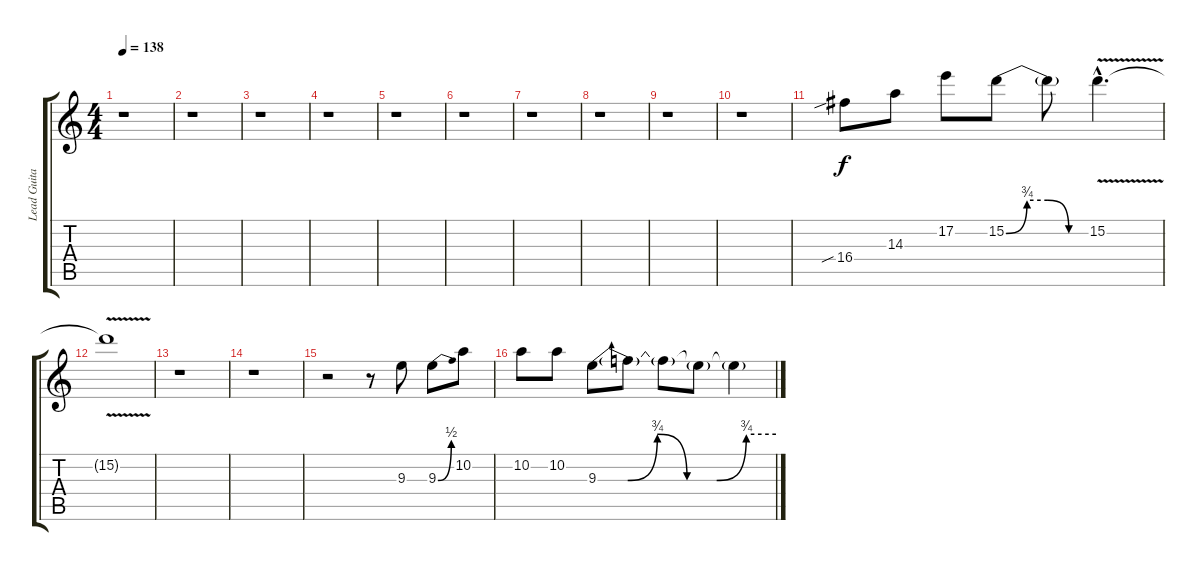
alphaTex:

\track ("Lead Guitar" "Lead Guita") {instrument overdrivenguitar}
\staff {score tabs}
\tuning (E4 B3 G3 D3 A2 E2) {hide}
\ts (4 4)
\tempo 138
\clef g2
\ks c
r.1{dy f} |
r.1 |
r.1 |
r.1 |
r.1 |
r.1 |
r.1 |
r.1 |
r.1 |
r.1 |
16.4{sib}.8 14.3.8 17.2.8 15.2{be (custom 0 0 15 3 30 3 45 0 60 0)}.8 15.2{t}.8 15.2{v hac}.4{d} |
15.2{t}.1 |
r.1 |
r.1 |
r.2 r.8 9.3.8 9.3{be (bend 0 0 60 2)}.8 10.2.8 |
10.2.8 10.2.8 9.3{be (custom 0 0 10 0 20 3 30 0 40 0 50 3 60 3)}.8 9.3{t}.8 9.3{t}.8 9.3{t}.8 9.3{t}.4
